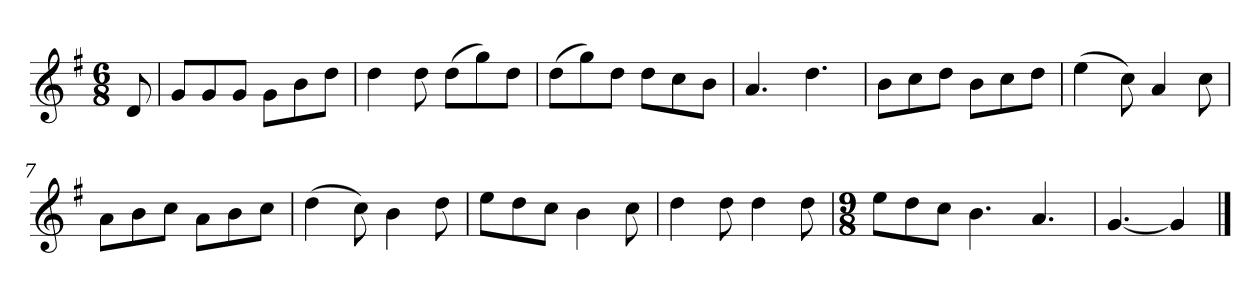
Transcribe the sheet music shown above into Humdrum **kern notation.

**kern
*part1
*staff1
*k[f#]
*M6/8
*MM120
=
8d
=1
8gL
8g
8gJ
8gL
8b
8ddJ
=2
4dd
8dd
(8ddL
8gg)
8ddJ
=3
(8ddL
8gg)
8ddJ
8ddL
8cc
8bJ
=4
4.a
4.dd
=5
8bL
8cc
8ddJ
8bL
8cc
8ddJ
=6
(4ee
8cc)
4a
8cc
=7
8aL
8b
8ccJ
8aL
8b
8ccJ
=8
(4dd
8cc)
4b
8dd
=9
8eeL
8dd
8ccJ
4b
8cc
=10
4dd
8dd
4dd
8dd
=11
*M9/8
8eeL
8dd
8ccJ
4.b
4.a
=12
[4.g
4g]
==
*-
